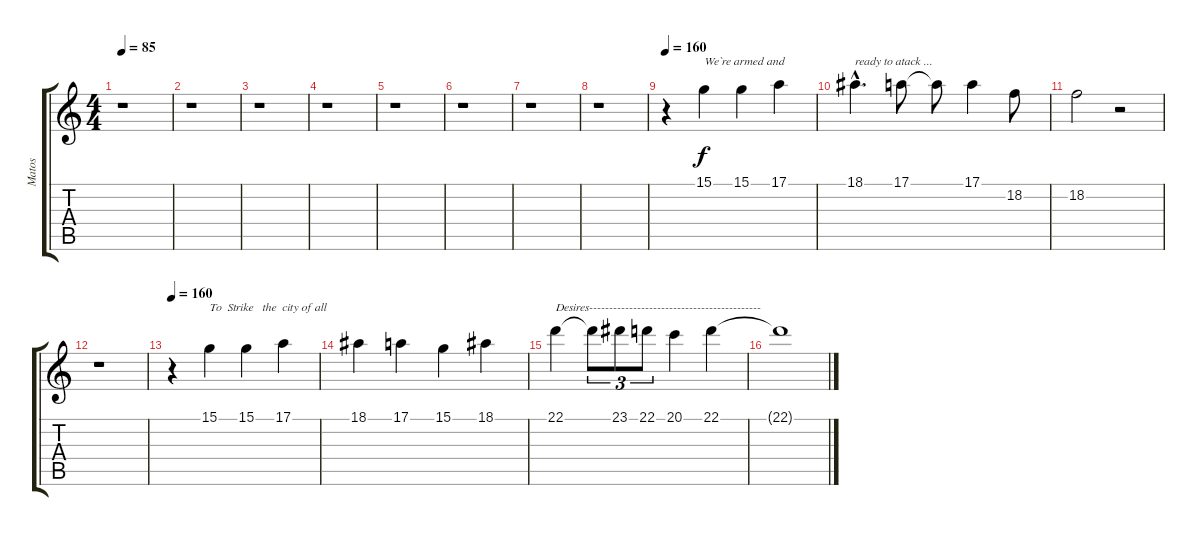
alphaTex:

\track ("Matos" "Matos") {instrument stringensemble1}
\staff {score tabs}
\tuning (E4 B3 G3 D3 A2 E2) {hide}
\ts (4 4)
\tempo 85
\clef g2
\ks c
r.1{dy f} |
r.1 |
r.1 |
r.1 |
r.1 |
r.1 |
r.1 |
r.1 |
\tempo 160
r.4 15.1.4{txt "We`re armed and "} 15.1.4 17.1.4 |
18.1{hac}.4{d txt "ready to atack ..."} 17.1.8 17.1{t}.8 17.1.4 18.2.8 |
18.2.2 r.2 |
r.1 |
\tempo 160
r.4 15.1.4{txt "To  Strike   the  city of all  "} 15.1.4 17.1.4 |
18.1.4 17.1.4 15.1.4 18.1.4 |
22.1.4{txt "Desires-------------------------------------------"} 22.1{t}.8{tu (3 2)} 23.1.8{tu (3 2)} 22.1.8{tu (3 2)} 20.1.4 22.1.4 |
22.1{t}.1
